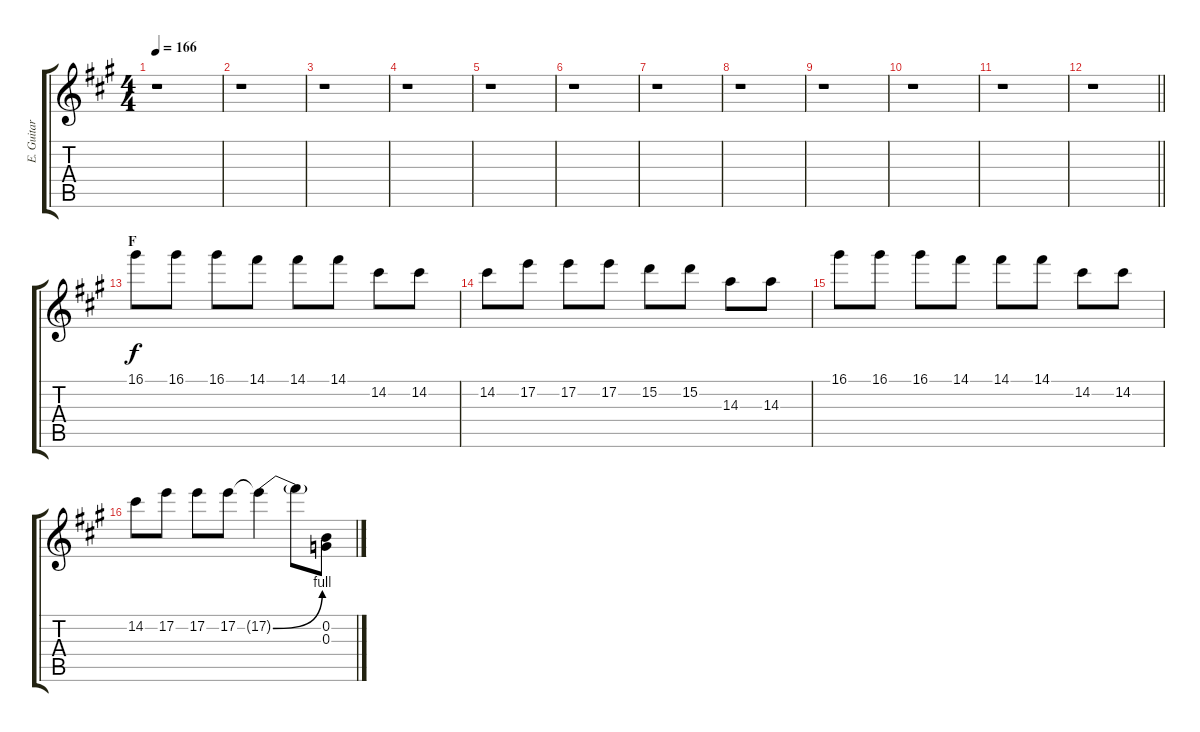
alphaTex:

\track ("E. Guitar IV" "E. Guitar ") {instrument overdrivenguitar}
\staff {score tabs}
\tuning (E4 B3 G3 D3 A2 E2) {hide}
\ts (4 4)
\tempo 166
\clef g2
\ks a
r.1{dy f} |
r.1 |
r.1 |
r.1 |
r.1 |
r.1 |
r.1 |
r.1 |
r.1 |
r.1 |
r.1 |
\barLineRight lightlight
r.1 |
\section ("" "F")
16.1.8 16.1.8 16.1.8 14.1.8 14.1.8 14.1.8 14.2.8 14.2.8 |
14.2.8 17.2.8 17.2.8 17.2.8 15.2.8 15.2.8 14.3.8 14.3.8 |
16.1.8 16.1.8 16.1.8 14.1.8 14.1.8 14.1.8 14.2.8 14.2.8 |
14.2.8 17.2.8 17.2.8 17.2.8 17.2{be (bend 0 0 60 4) t}.4 17.2{t}.8 (0.2 0.3).8
